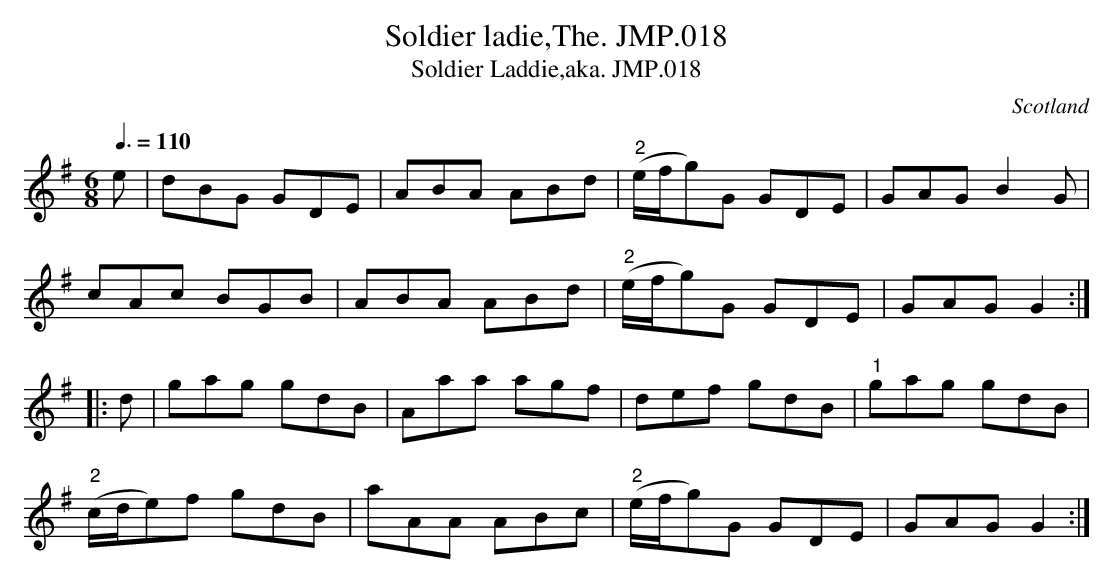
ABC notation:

X:1
T:Soldier ladie,The. JMP.018
T:Soldier Laddie,aka. JMP.018
M:6/8
L:1/8
Q:3/8=110
O:Scotland
notC:"19"
K:G major
e | dBG GDE | ABA ABd |"2" (e/f/g)G GDE | GAG B2 G |!
cAc BGB | ABA ABd | "2"(e/f/g)G GDE |  GAG G2 :|!
|:d| gag gdB | Aaa agf | def gdB |"1" gag gdB |!
"2" (c/d/e)f gdB |  aAA ABc |\
"2"(e/f/g)G GDE |  GAG G2 :|
